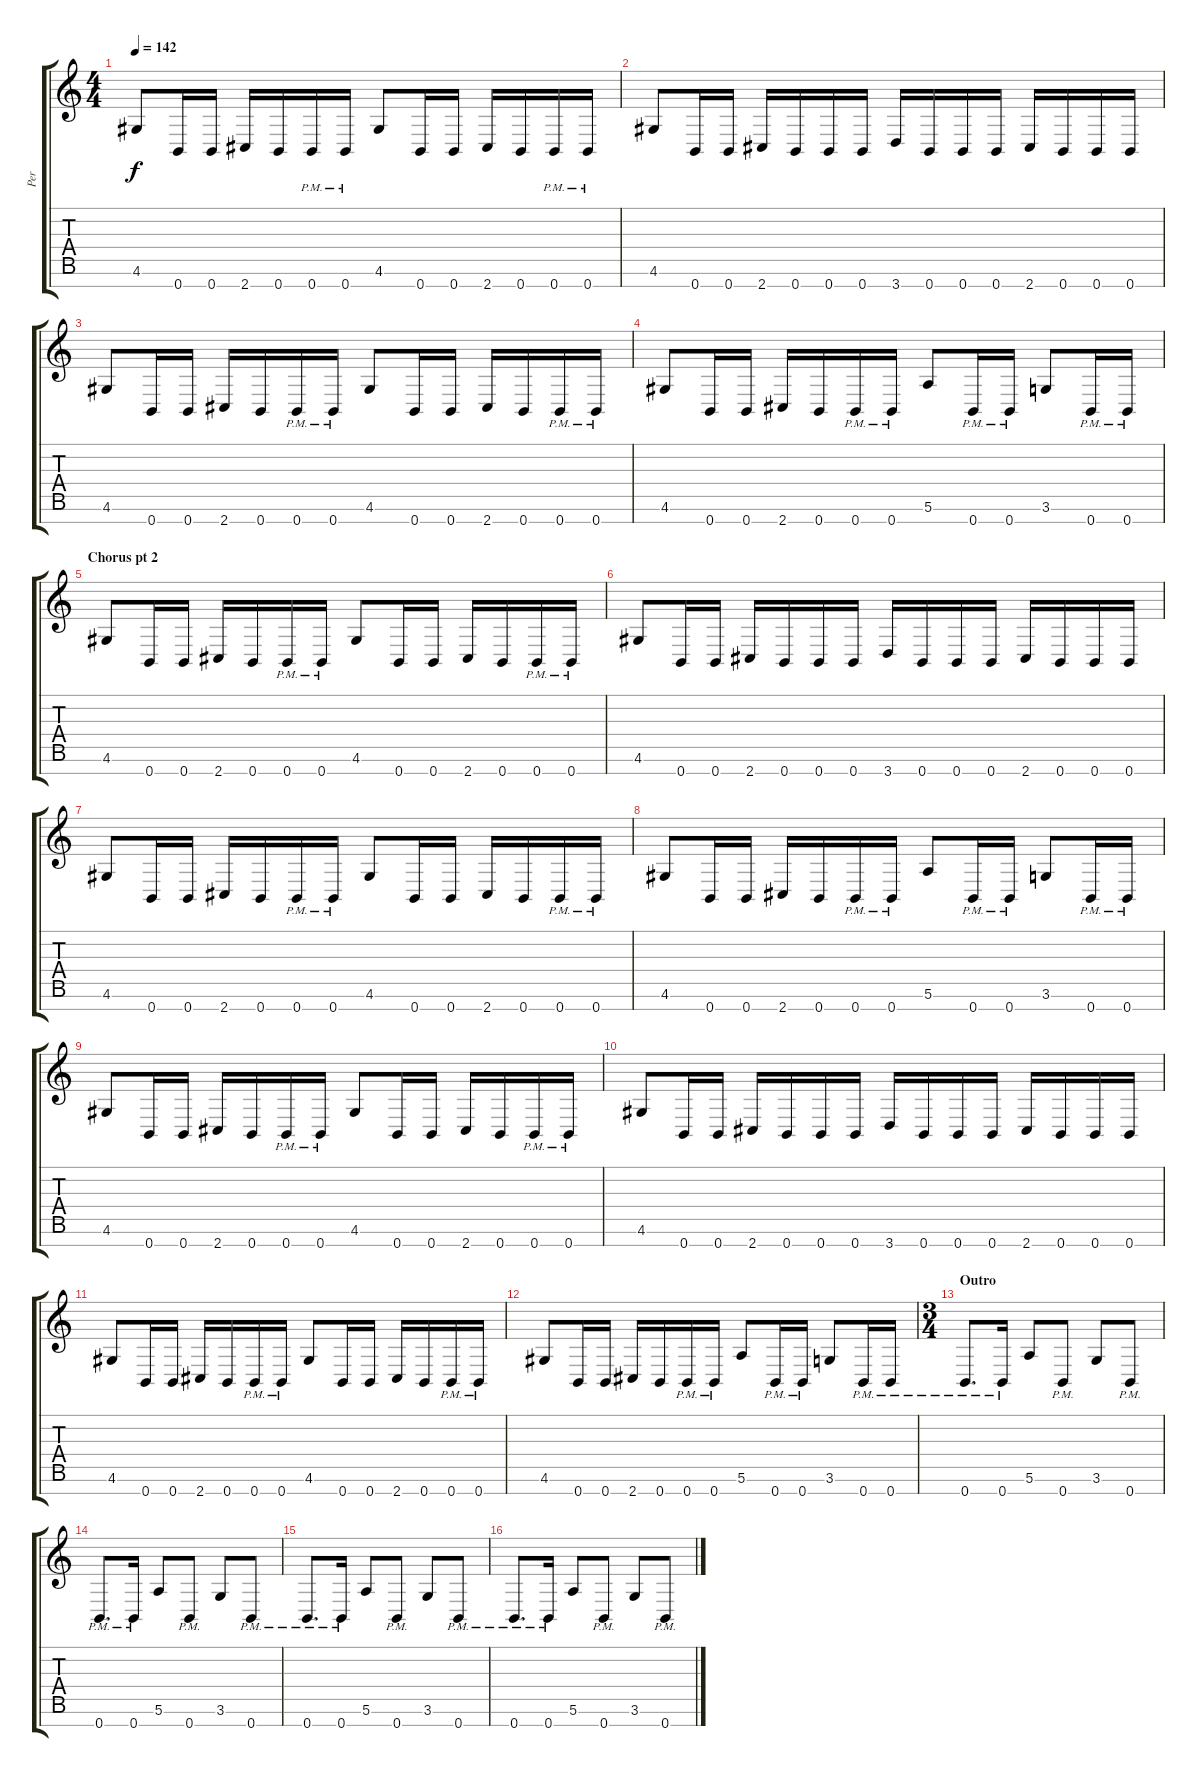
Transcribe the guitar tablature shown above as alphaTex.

\track ("Per" "Per") {instrument distortionguitar}
\staff {score tabs}
\tuning (E4 B3 G3 D3 A2 E2 B1) {hide}
\ts (4 4)
\tempo 142
\clef g2
\ks c
4.6.8{dy f} 0.7.16 0.7.16 2.7.16 0.7.16 0.7{pm}.16 0.7{pm}.16 4.6.8 0.7.16 0.7.16 2.7.16 0.7.16 0.7{pm}.16 0.7{pm}.16 |
4.6.8 0.7.16 0.7.16 2.7.16 0.7.16 0.7.16 0.7.16 3.7.16 0.7.16 0.7.16 0.7.16 2.7.16 0.7.16 0.7.16 0.7.16 |
4.6.8 0.7.16 0.7.16 2.7.16 0.7.16 0.7{pm}.16 0.7{pm}.16 4.6.8 0.7.16 0.7.16 2.7.16 0.7.16 0.7{pm}.16 0.7{pm}.16 |
4.6.8 0.7.16 0.7.16 2.7.16 0.7.16 0.7{pm}.16 0.7{pm}.16 5.6.8 0.7{pm}.16 0.7{pm}.16 3.6.8 0.7{pm}.16 0.7{pm}.16 |
\section ("" "Chorus pt 2")
4.6.8 0.7.16 0.7.16 2.7.16 0.7.16 0.7{pm}.16 0.7{pm}.16 4.6.8 0.7.16 0.7.16 2.7.16 0.7.16 0.7{pm}.16 0.7{pm}.16 |
4.6.8 0.7.16 0.7.16 2.7.16 0.7.16 0.7.16 0.7.16 3.7.16 0.7.16 0.7.16 0.7.16 2.7.16 0.7.16 0.7.16 0.7.16 |
4.6.8 0.7.16 0.7.16 2.7.16 0.7.16 0.7{pm}.16 0.7{pm}.16 4.6.8 0.7.16 0.7.16 2.7.16 0.7.16 0.7{pm}.16 0.7{pm}.16 |
4.6.8 0.7.16 0.7.16 2.7.16 0.7.16 0.7{pm}.16 0.7{pm}.16 5.6.8 0.7{pm}.16 0.7{pm}.16 3.6.8 0.7{pm}.16 0.7{pm}.16 |
4.6.8 0.7.16 0.7.16 2.7.16 0.7.16 0.7{pm}.16 0.7{pm}.16 4.6.8 0.7.16 0.7.16 2.7.16 0.7.16 0.7{pm}.16 0.7{pm}.16 |
4.6.8 0.7.16 0.7.16 2.7.16 0.7.16 0.7.16 0.7.16 3.7.16 0.7.16 0.7.16 0.7.16 2.7.16 0.7.16 0.7.16 0.7.16 |
4.6.8 0.7.16 0.7.16 2.7.16 0.7.16 0.7{pm}.16 0.7{pm}.16 4.6.8 0.7.16 0.7.16 2.7.16 0.7.16 0.7{pm}.16 0.7{pm}.16 |
4.6.8 0.7.16 0.7.16 2.7.16 0.7.16 0.7{pm}.16 0.7{pm}.16 5.6.8 0.7{pm}.16 0.7{pm}.16 3.6.8 0.7{pm}.16 0.7{pm}.16 |
\ts (3 4)
\section ("" "Outro")
0.7{pm}.8{d} 0.7{pm}.16 5.6.8 0.7{pm}.8 3.6.8 0.7{pm}.8 |
0.7{pm}.8{d} 0.7{pm}.16 5.6.8 0.7{pm}.8 3.6.8 0.7{pm}.8 |
0.7{pm}.8{d} 0.7{pm}.16 5.6.8 0.7{pm}.8 3.6.8 0.7{pm}.8 |
0.7{pm}.8{d} 0.7{pm}.16 5.6.8 0.7{pm}.8 3.6.8 0.7{pm}.8
